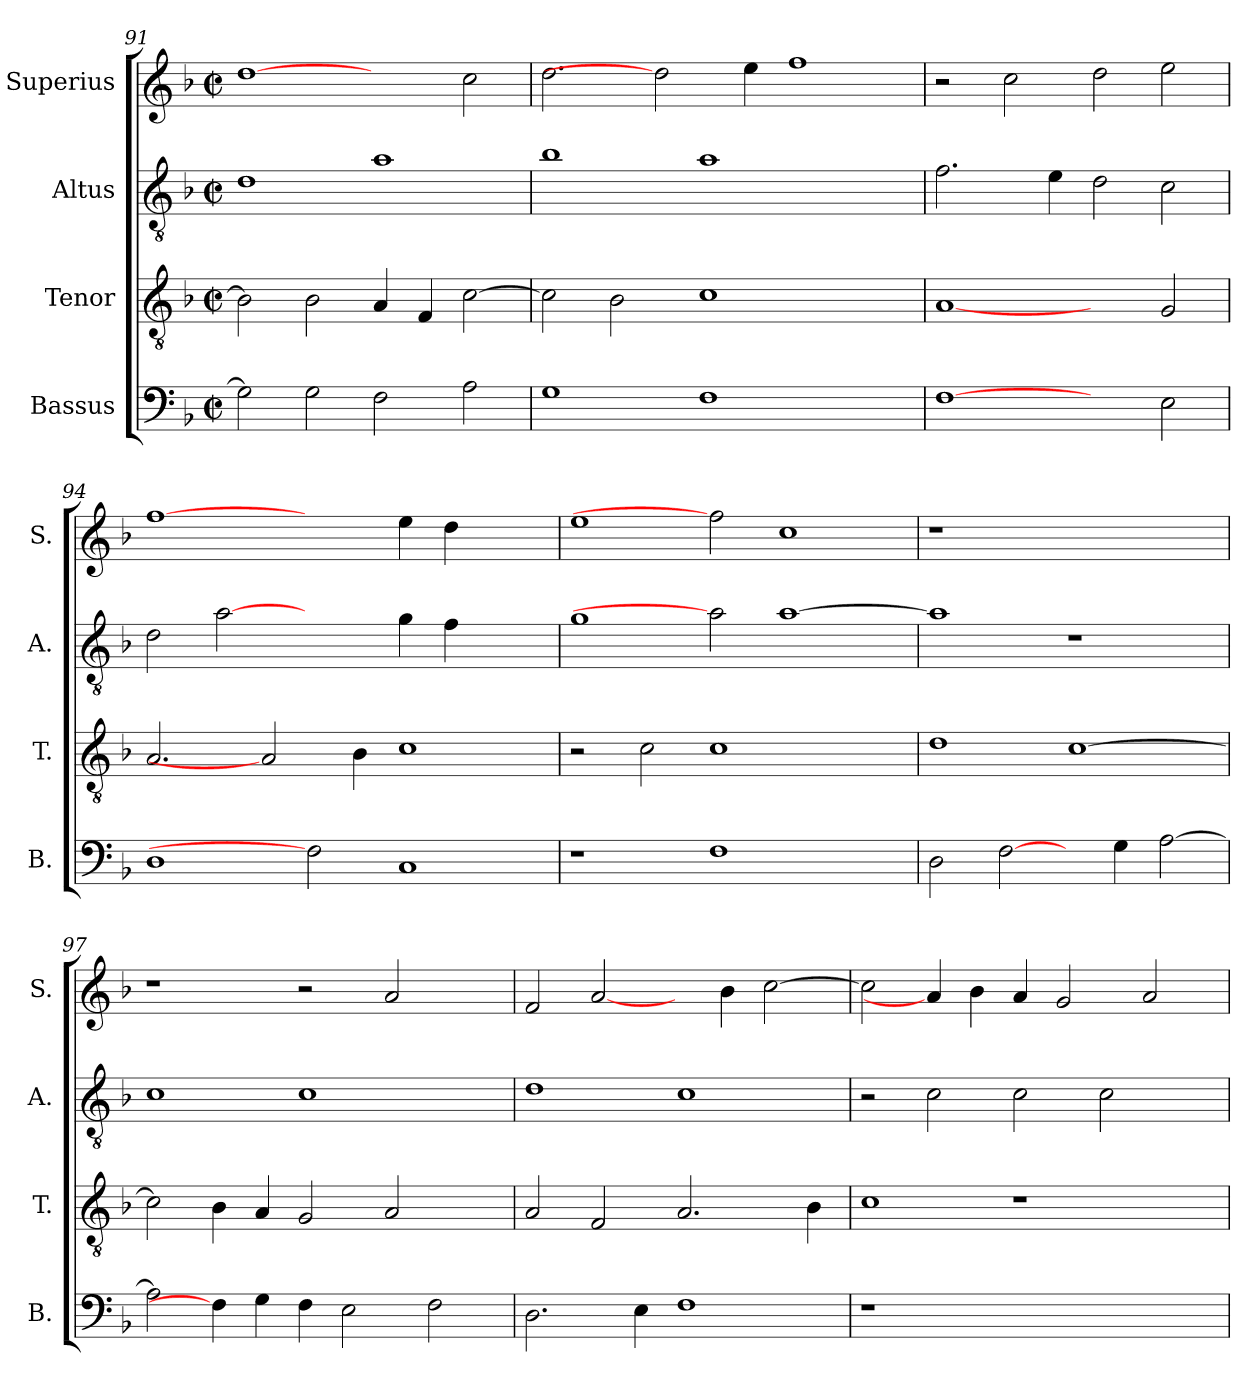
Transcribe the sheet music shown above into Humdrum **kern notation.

**kern	**kern	**kern	**kern
*part4	*part3	*part2	*part1
*staff4	*staff3	*staff2	*staff1
*I"Bassus	*I"Tenor	*I"Altus	*I"Superius
*I'B.	*I'T.	*I'A.	*I'S.
*clefF4	*clefGv2	*clefGv2	*clefG2
*	*ITrd7c12	*ITrd7c12	*
*k[b-]	*k[b-]	*k[b-]	*k[b-]
*F:	*F:	*F:	*F:
*M2/2	*M2/2	*M2/2	*M2/2
*met(c|)	*met(c|)	*met(c|)	*met(c|)
=91	=91	=91	=91
2Gi\]	2BB-i\]	1Di	[1ddi
2Gi\	2BB-i\	.	.
2Fi\	4AAi/	1Ai	2ryy
.	4FFi/	.	.
2Ai\	[>2Ci\	.	2cci\
!!LO:LB:g=z
=92	=92	=92	=92
1Gi	2Ci\]	1B-i	2.ddi\
.	2BB-i\	.	.
.	.	.	2ddi]
1Fi	1Ci	1Ai	.
.	.	.	4eei\
.	.	.	1ffi
2ryy	2ryy	2ryy	.
=93	=93	=93	=93
[1Fi	[1AAi	2.Fi\	2r
.	.	.	2cci\
.	.	4Ei\	.
2ryy	2ryy	2Di\	2ddi\
2Ei\	2GGi/	2Ci\	2eei\
=94	=94	=94	=94
1Di	2.AAi/	2Di\	[1ffi
.	.	[2Ai	.
.	2AAi]	.	.
2Fi]	.	2ryy	2ryy
.	4BB-i\	.	.
1Ci	1Ci	4Gi\	4eei\
.	.	4Fi\	4ddi\
.	.	2ryy	2ryy
=95	=95	=95	=95
1r	2r	1Gi	1eei
.	2Ci\	.	.
1Fi	1Ci	2Ai]	2ffi]
.	.	[>1Ai	1cci
2ryy	2ryy	.	.
=96	=96	=96	=96
!	!	!	!LO:N:vis=1
2Di\	1Di	1Ai]	1r
[2Fi\	.	.	.
4ryy	[>1Ci	1r	1ryy
4Gi\	.	.	.
[>2Ai\	.	.	.
!!LO:LB:g=z
=97	=97	=97	=97
2Ai\]	2Ci\]	1Ci	1r
4Fi\]	4BB-i\	.	.
4Gi\	4AAi/	.	.
4Fi\	2GGi/	1Ci	2r
2Ei\	.	.	.
.	2AAi/	.	2ai/
2Fi\	.	.	.
.	4ryy	4ryy	4ryy
=98	=98	=98	=98
2.Di\	2AAi/	1Di	2fi/
.	2FFi/	.	[2ai/
4Ei\	.	.	.
1Fi	2.AAi/	1Ci	4ryy
.	.	.	4b-i\
.	.	.	[>2cci\
.	4BB-i\	.	.
=99	=99	=99	=99
!LO:N:vis=1	!	!	!
1r	1Ci	2r	2cci\]
.	.	2Ci\	4ai/]
.	.	.	4b-i\
1ryy	1r	2Ci\	4ai/
.	.	.	2gi/
.	.	2Ci\	.
.	.	.	2ai/
4ryy	4ryy	4ryy	.
=	=	=	=
*-	*-	*-	*-
